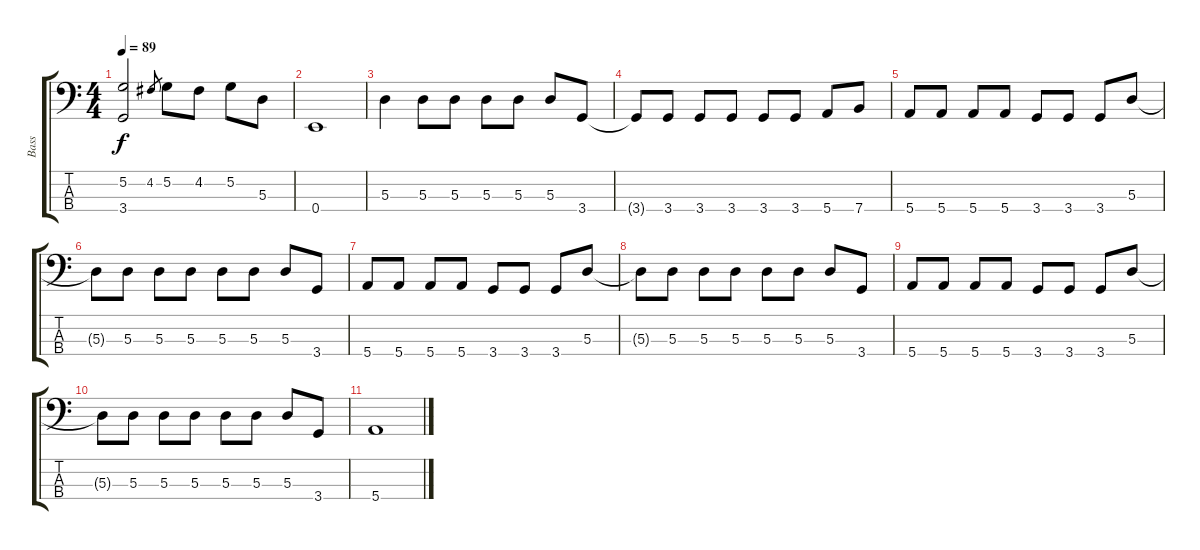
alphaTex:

\track ("Bass" "Bass") {instrument electricbassfinger}
\staff {score tabs}
\tuning (G2 D2 A1 E1) {hide}
\ts (4 4)
\tempo 89
\clef f4
\ks c
(5.2 3.4).2{dy f} 4.2.8{gr} 5.2.8 4.2.8 5.2.8 5.3.8 |
0.4.1 |
5.3.4 5.3.8 5.3.8 5.3.8 5.3.8 5.3.8 3.4.8 |
3.4{t}.8 3.4.8 3.4.8 3.4.8 3.4.8 3.4.8 5.4.8 7.4.8 |
5.4.8 5.4.8 5.4.8 5.4.8 3.4.8 3.4.8 3.4.8 5.3.8 |
5.3{t}.8 5.3.8 5.3.8 5.3.8 5.3.8 5.3.8 5.3.8 3.4.8 |
5.4.8 5.4.8 5.4.8 5.4.8 3.4.8 3.4.8 3.4.8 5.3.8 |
5.3{t}.8 5.3.8 5.3.8 5.3.8 5.3.8 5.3.8 5.3.8 3.4.8 |
5.4.8 5.4.8 5.4.8 5.4.8 3.4.8 3.4.8 3.4.8 5.3.8 |
5.3{t}.8 5.3.8 5.3.8 5.3.8 5.3.8 5.3.8 5.3.8 3.4.8 |
5.4.1
